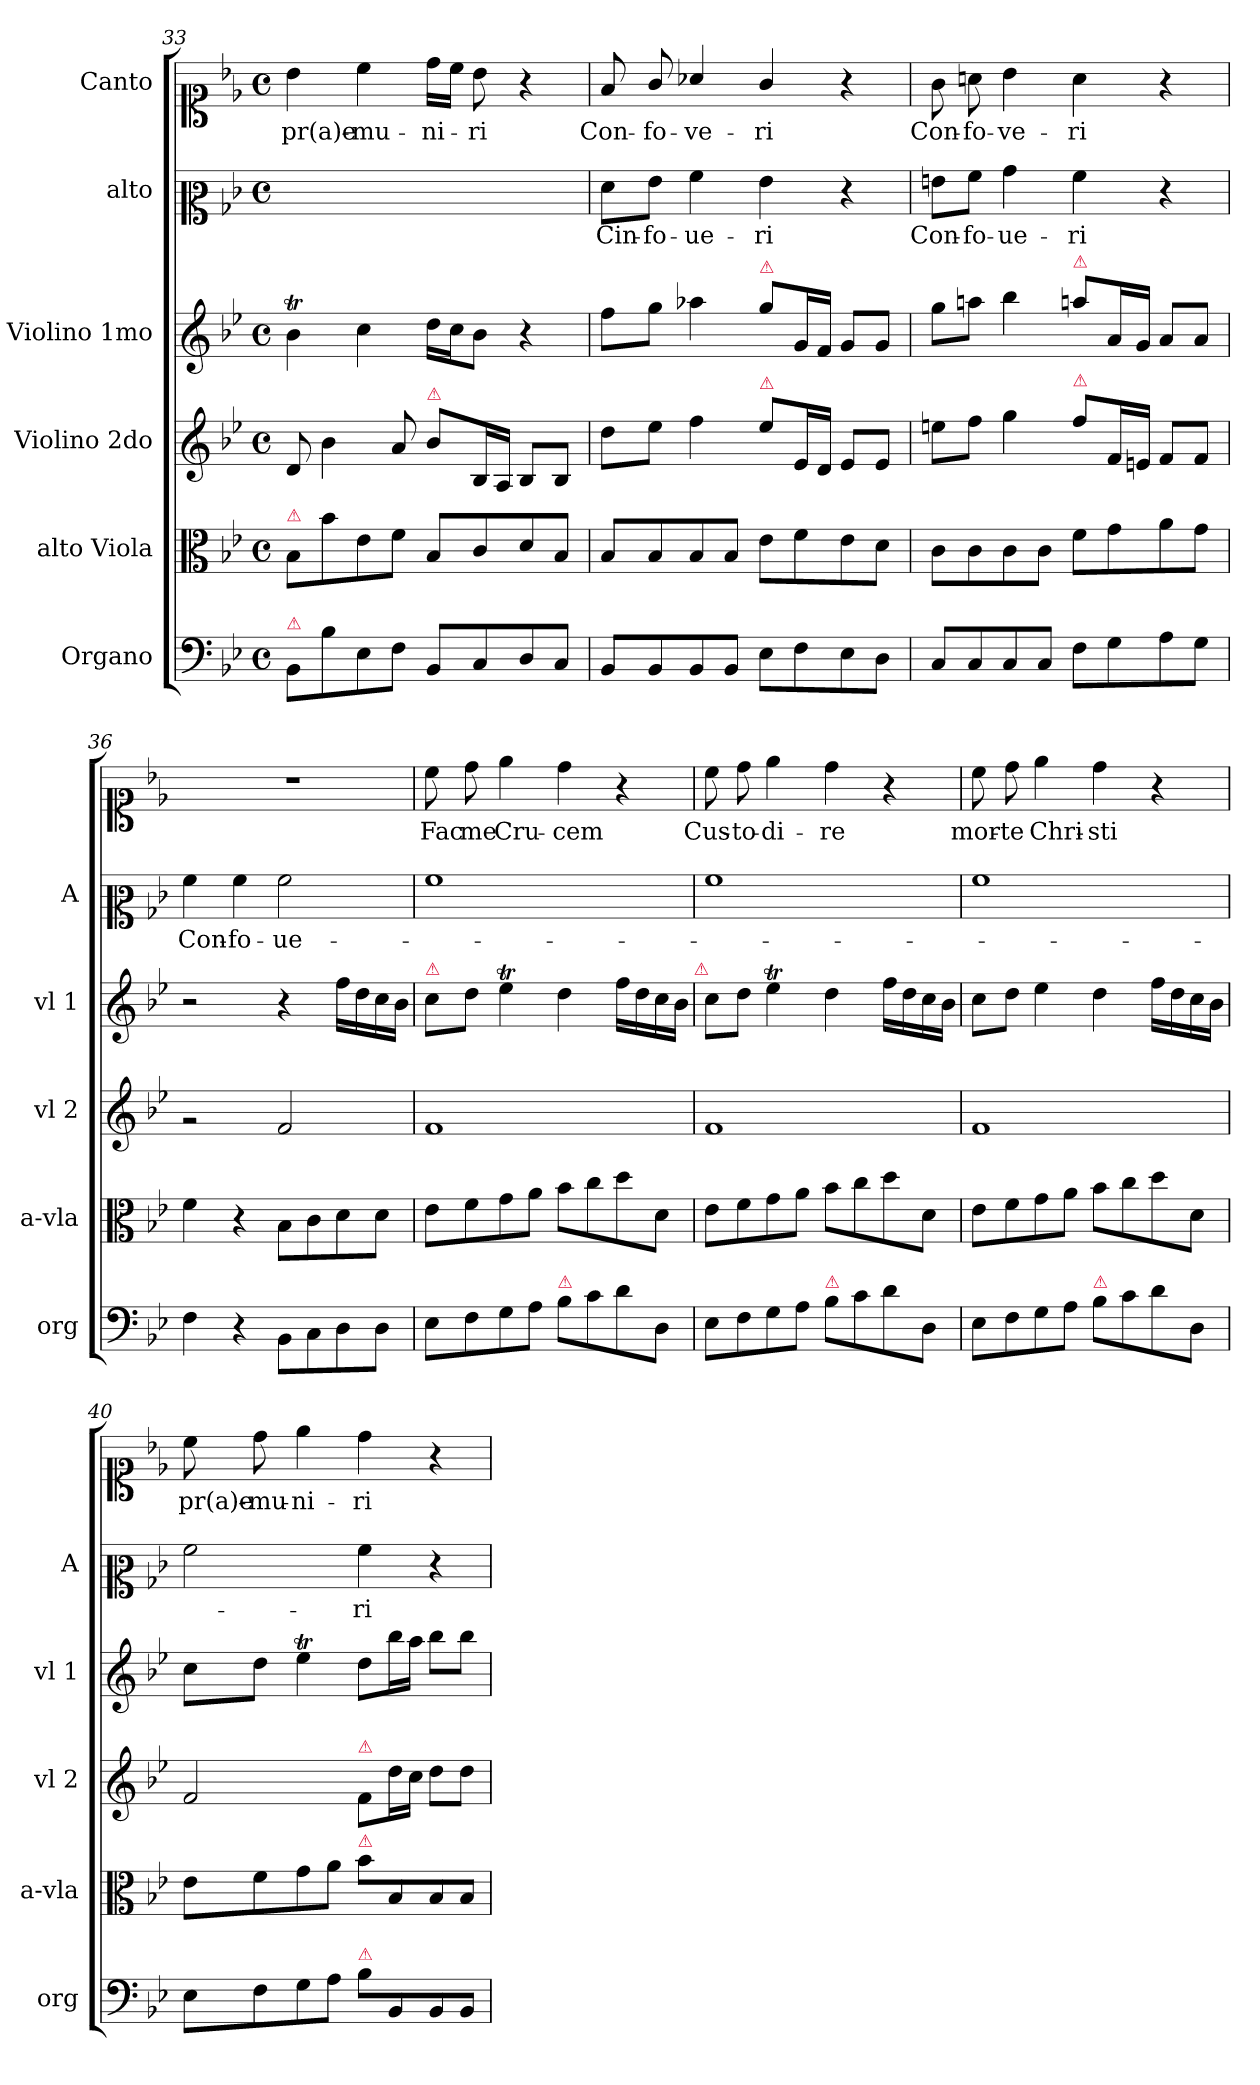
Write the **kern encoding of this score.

**kern	**kern	**kern	**kern	**kern	**text	**kern	**text
*part6	*part5	*part4	*part3	*part2	*part2	*part1	*part1
*staff6	*staff5	*staff4	*staff3	*staff2	*staff2	*staff1	*staff1
*I"Organo	*I"alto Viola	*I"Violino 2do	*I"Violino 1mo	*I"alto	*	*I"Canto	*
*I'org	*I'a-vla	*I'vl 2	*I'vl 1	*I'A	*	*	*
*clefF4	*clefC3	*clefG2	*clefG2	*clefC2	*	*clefC1	*
*k[b-e-]	*k[b-e-]	*k[b-e-]	*k[b-e-]	*k[b-e-]	*	*k[b-e-]	*
*M4/4	*M4/4	*M4/4	*M4/4	*M4/4	*	*M4/4	*
*met(c)	*met(c)	*met(c)	*met(c)	*met(c)	*	*met(c)	*
=33	=33	=33	=33	=33	=33	=33	=33
!	!LO:TX:a:color=crimson:t=⚠	!	!	!	!	!	!
!LO:TX:a:color=crimson:t=⚠	!	!	!	!	!	!	!
8BB-/L	8B-/L	8d/	4b-T\	1ryy	.	4b-\	pr(a)e-
8B-\	8b-\	4b-\	.	.	.	.	.
8E-\	8e-\	.	4cc\	.	.	4cc\	-mu-
8F\J	8f\J	8a/	.	.	.	.	.
!	!	!LO:TX:a:color=crimson:t=⚠	!	!	!	!	!
8BB-/L	8B-/L	8b-\L	16dd\LL	.	.	16dd\LL	-ni-
.	.	.	16cc\J	.	.	16cc\JJ	.
8C/	8c/	16B-/L	8b-\J	.	.	8b-\	-ri
.	.	16A/JJ	.	.	.	.	.
8D/	8d/	8B-/L	4r	.	.	4r	.
8C/J	8B-/J	8B-/J	.	.	.	.	.
=34	=34	=34	=34	=34	=34	=34	=34
8BB-/L	8B-/L	8dd\L	8ff\L	8f\L	Cin-	8f/	Con-
8BB-/	8B-/	8ee-\J	8gg\J	8g\J	-fo-	8g/	-fo-
8BB-/	8B-/	4ff\	4aa-X\	4a\	-ue-	4a-X/	-ve-
8BB-/J	8B-/J	.	.	.	.	.	.
!	!	!	!LO:TX:a:color=crimson:t=⚠	!	!	!	!
!	!	!LO:TX:a:color=crimson:t=⚠	!	!	!	!	!
8E-\L	8e-\L	8ee-\L	8gg\L	4g\	-ri	4g/	-ri
8F\	8f\	16e-/L	16g/L	.	.	.	.
.	.	16d/JJ	16f/JJ	.	.	.	.
8E-\	8e-\	8e-/L	8g/L	4r	.	4r	.
8D\J	8d\J	8e-/J	8g/J	.	.	.	.
=35	=35	=35	=35	=35	=35	=35	=35
8C/L	8c\L	8een\L	8gg\L	8gn\L	Con-	8g\	Con-
8C/	8c\	8ff\J	8aan\J	8a\J	-fo-	8an\	-fo-
8C/	8c\	4gg\	4bb-\	4b-\	-ue-	4b-\	-ve-
8C/J	8c\J	.	.	.	.	.	.
!	!	!	!LO:TX:a:color=crimson:t=⚠	!	!	!	!
!	!	!LO:TX:a:color=crimson:t=⚠	!	!	!	!	!
8F\L	8f\L	8ff\L	8aan\L	4a\	-ri	4a\	-ri
8G\	8g\	16f/L	16a/L	.	.	.	.
.	.	16en/JJ	16g/JJ	.	.	.	.
8A\	8a\	8f/L	8a/L	4r	.	4r	.
8G\J	8g\J	8f/J	8a/J	.	.	.	.
=36	=36	=36	=36	=36	=36	=36	=36
4F\	4f\	2rg	2r	4a\	Con-	1r	.
4r	4r	.	.	4a\	-fo-	.	.
8BB-\L	8B-\L	2f/	4r	2a\	-ue-	.	.
8C\	8c\	.	.	.	.	.	.
8D\	8d\	.	16ff\LL	.	.	.	.
.	.	.	16dd\	.	.	.	.
8D\J	8d\J	.	16cc\	.	.	.	.
.	.	.	16b-\JJ	.	.	.	.
=37	=37	=37	=37	=37	=37	=37	=37
!	!	!	!LO:TX:a:color=crimson:t=⚠	!	!	!	!
8E-\L	8e-\L	1f	8cc\L	1a	.	8cc\	Fac
8F\	8f\	.	8dd\J	.	.	8dd\	me
8G\	8g\	.	4ee-T\	.	.	4ee-\	Cru-
8A\J	8a\J	.	.	.	.	.	.
!LO:TX:a:color=crimson:t=⚠	!	!	!	!	!	!	!
8B-\L	8b-\L	.	4dd\	.	.	4dd\	-cem
8c\	8cc\	.	.	.	.	.	.
8d\	8dd\	.	16ff\LL	.	.	4r	.
.	.	.	16dd\	.	.	.	.
8D/J	8d\J	.	16cc\	.	.	.	.
.	.	.	16b-\JJ	.	.	.	.
!	!	!	!LO:TX:a:color=crimson:t=⚠	!	!	!	!
=38	=38	=38	=38	=38	=38	=38	=38
8E-\L	8e-\L	1f	8cc\L	1a	.	8cc\	Cus-
8F\	8f\	.	8dd\J	.	.	8dd\	-to-
8G\	8g\	.	4ee-T\	.	.	4ee-\	-di-
8A\J	8a\J	.	.	.	.	.	.
!LO:TX:a:color=crimson:t=⚠	!	!	!	!	!	!	!
8B-\L	8b-\L	.	4dd\	.	.	4dd\	-re
8c\	8cc\	.	.	.	.	.	.
8d\	8dd\	.	16ff\LL	.	.	4r	.
.	.	.	16dd\	.	.	.	.
8D/J	8d\J	.	16cc\	.	.	.	.
.	.	.	16b-\JJ	.	.	.	.
=39	=39	=39	=39	=39	=39	=39	=39
8E-\L	8e-\L	1f	8cc\L	1a	.	8cc\	mor-
8F\	8f\	.	8dd\J	.	.	8dd\	-te
8G\	8g\	.	4ee-\	.	.	4ee-\	Chri-
8A\J	8a\J	.	.	.	.	.	.
!LO:TX:a:color=crimson:t=⚠	!	!	!	!	!	!	!
8B-\L	8b-\L	.	4dd\	.	.	4dd\	-sti
8c\	8cc\	.	.	.	.	.	.
8d\	8dd\	.	16ff\LL	.	.	4r	.
.	.	.	16dd\	.	.	.	.
8D/J	8d\J	.	16cc\	.	.	.	.
.	.	.	16b-\JJ	.	.	.	.
=40	=40	=40	=40	=40	=40	=40	=40
8E-\L	8e-\L	2f/	8cc\L	2a\	.	8cc\	pr(a)e-
8F\	8f\	.	8dd\J	.	.	8dd\	-mu-
8G\	8g\	.	4ee-T\	.	.	4ee-\	-ni-
8A\J	8a\J	.	.	.	.	.	.
!	!	!LO:TX:a:color=crimson:t=⚠	!	!	!	!	!
!	!LO:TX:a:color=crimson:t=⚠	!	!	!	!	!	!
!LO:TX:a:color=crimson:t=⚠	!	!	!	!	!	!	!
8B-\L	8b-\L	8f/L	8dd\L	4a\	-ri	4dd\	-ri
8BB-/	8B-/	16dd\L	16bb-\L	.	.	.	.
.	.	16cc\JJ	16aa\JJ	.	.	.	.
8BB-/	8B-/	8dd\L	8bb-\L	4r	.	4r	.
8BB-/J	8B-/J	8dd\J	8bb-\J	.	.	.	.
=	=	=	=	=	=	=	=
*-	*-	*-	*-	*-	*-	*-	*-
